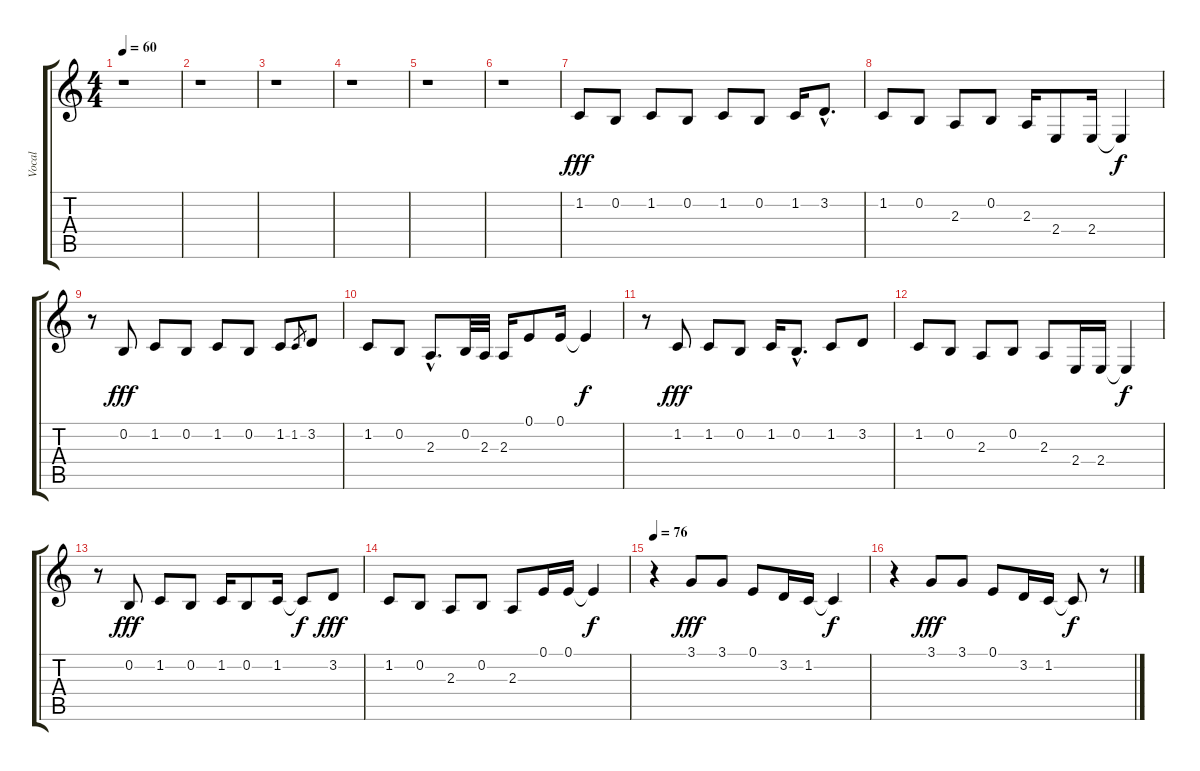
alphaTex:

\track ("Vocal" "Vocal") {instrument voiceoohs}
\staff {score tabs}
\tuning (E4 B3 G3 D3 A2 E2) {hide}
\ts (4 4)
\tempo 60
\clef g2
\ks c
r.1{dy fff instrument voiceoohs} |
r.1 |
r.1 |
r.1 |
r.1 |
r.1 |
1.2.8 0.2.8 1.2.8 0.2.8 1.2.8 0.2.8 1.2.16 3.2{hac}.8{d} |
1.2.8 0.2.8 2.3.8 0.2.8 2.3.16 2.4.8 2.4.16 2.4{t}.4{dy f} |
r.8 0.2.8{dy fff} 1.2.8 0.2.8 1.2.8 0.2.8 1.2.8 1.2.8{gr} 3.2.8 |
1.2.8 0.2.8 2.3{hac}.8{d} 0.2.32 2.3.32 2.3.16 0.1.8 0.1.16 0.1{t}.4{dy f} |
r.8 1.2.8{dy fff} 1.2.8 0.2.8 1.2.16 0.2{hac}.8{d} 1.2.8 3.2.8 |
1.2.8 0.2.8 2.3.8 0.2.8 2.3.8 2.4.16 2.4.16 2.4{t}.4{dy f} |
r.8 0.2.8{dy fff} 1.2.8 0.2.8 1.2.16 0.2.8 1.2.16 1.2{t}.8{dy f} 3.2.8{dy fff} |
1.2.8 0.2.8 2.3.8 0.2.8 2.3.8 0.1.16 0.1.16 0.1{t}.4{dy f} |
\tempo 76
r.4 3.1.8{dy fff} 3.1.8 0.1.8 3.2.16 1.2.16 1.2{t}.4{dy f} |
r.4 3.1.8{dy fff} 3.1.8 0.1.8 3.2.16 1.2.16 1.2{t}.8{dy f} r.8
